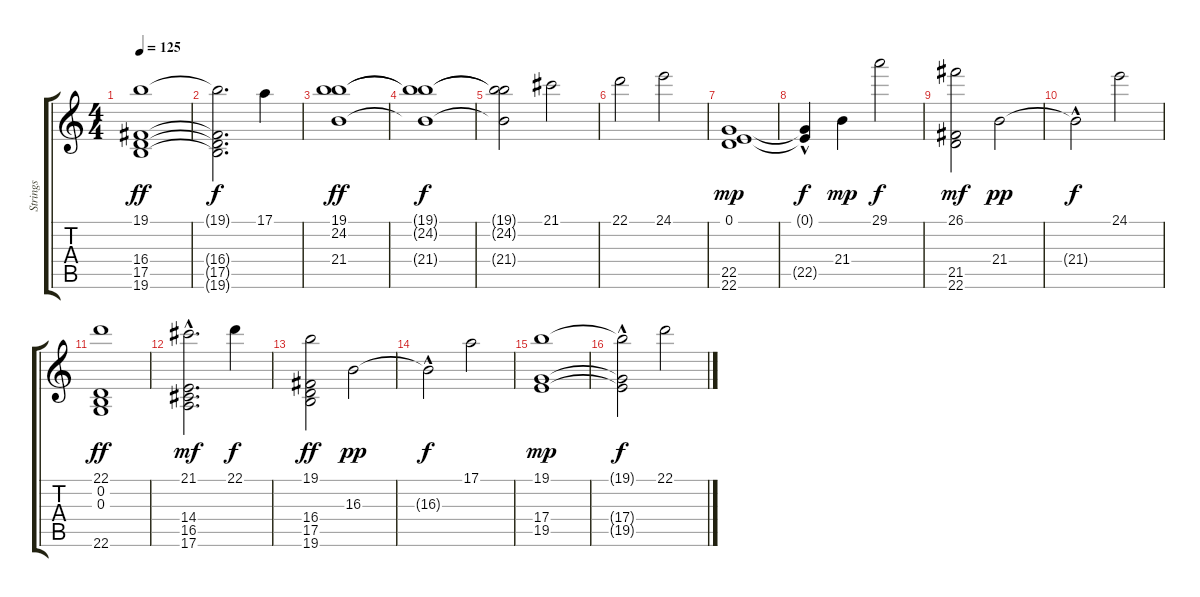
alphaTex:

\track ("Strings" "Strings") {instrument synthstrings2}
\staff {score tabs}
\tuning (E4 B3 G3 D3 A2 E2) {hide}
\ts (4 4)
\tempo 125
\clef g2
\ks c
(19.1 16.4 17.5 19.6).1{dy ff} |
(19.1{t} 16.4{t} 17.5{t} 19.6{t}).2{d dy f} 17.1.4 |
(19.1 24.2 21.4).1{dy ff} |
(19.1{t} 24.2{t} 21.4{t}).1{dy f} |
(19.1{t} 24.2{t} 21.4{t}).2 21.1.2 |
22.1.2 24.1.2 |
(0.1 22.5 22.6).1{dy mp} |
(0.1{hac t} 22.5{t}).4{dy f} 21.4.4{dy mp} 29.1.2{dy f} |
(26.1 21.5 22.6).2{dy mf} 21.4.2{dy pp} |
21.4{hac t}.2{dy f} 24.1.2 |
(22.1 0.2 0.3 22.6).1{dy ff} |
(21.1{hac} 14.4{hac} 16.5{hac} 17.6{hac}).2{d dy mf} 22.1.4{dy f} |
(19.1 16.4 17.5 19.6).2{dy ff} 16.3.2{dy pp} |
16.3{hac t}.2{dy f} 17.1.2 |
(19.1 17.4 19.5).1{dy mp} |
(19.1{t} 17.4{t} 19.5{hac t}).2{dy f} 22.1.2
